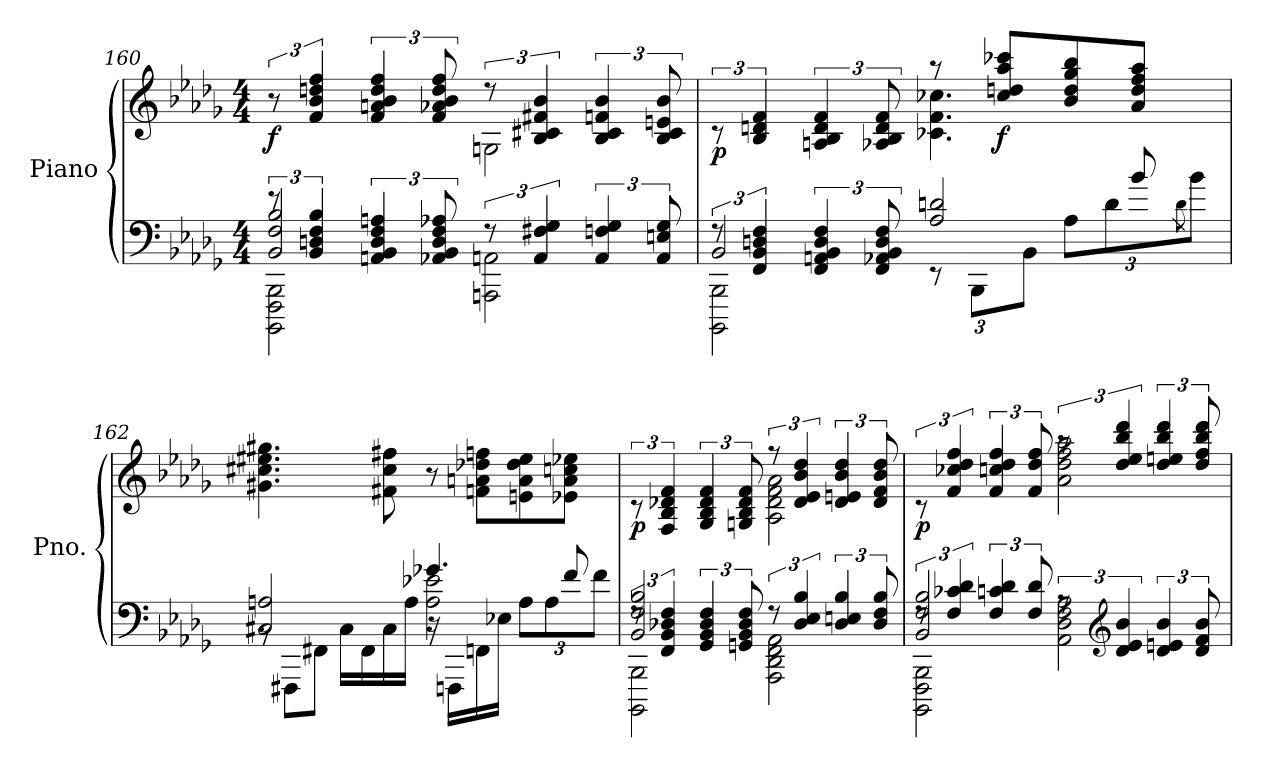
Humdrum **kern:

**kern	**kern	**dynam
*part1	*part1	*part1
*staff2	*staff1	*staff1/2
*I"Piano	*	*
*I'Pno.	*	*
!!LO:LB:g=z
*clefF4	*clefG2	*
*k[b-e-a-d-g-]	*k[b-e-a-d-g-]	*
*M4/4	*M4/4	*
=160	=160	=160
*^	*^	*
*	*^	*	*	*
!	!	!	!	!	!LO:DY:b
2BB-/ 2F/ 2B-/	12re	2BBBB-\ 2FFF\ 2BBB-\	12r	2ryy	f
.	6BB-/ 6Dn/ 6F/ 6B-/	.	6f/ 6b-/ 6ddn/ 6ff/	.	.
.	6AAn/ 6BB-/ 6D/ 6F/ 6An/	.	6f/ 6an/ 6b-/ 6dd/ 6ff/	.	.
.	12AA-X/ 12BB-/ 12D/ 12F/ 12A-X/	.	12f/ 12a-X/ 12b-/ 12dd/ 12ff/	.	.
2ryy	12r	2AAAn\ 2AAn\	12r	2Gn\	.
.	6AA/ 6F#X/ 6G-/	.	6B-/ 6c#X/ 6f#X/ 6b-/	.	.
.	6AA/ 6Fn/ 6G-/	.	6B-/ 6c#/ 6fn/ 6b-/	.	.
.	12AA/ 12En/ 12G-/	.	12B-/ 12c#/ 12en/ 12b-/	.	.
=161	=161	=161	=161	=161	=161
!	!	!	!	!	!LO:DY:b
2BB-/	12rF	2BBBB-\ 2BBB-\	12rc	2ryy	p
.	6FF/ 6BB-/ 6Dn/ 6F/	.	6B-/ 6dn/ 6f/	.	.
.	6FF/ 6AAn/ 6BB-/ 6D/ 6F/	.	6An/ 6B-/ 6d/ 6f/	.	.
.	12FF/ 12AA-X/ 12BB-/ 12D/ 12F/	.	12A-X/ 12B-/ 12d/ 12f/	.	.
*	*	*Xbrackettup	*	*	*
4.ryy	2A-/ 2dn/	12r	8r	4.c-X\ 4.f\ 4.cc-X\	.
.	.	12BBB-\L	.	.	.
!	!	!	!	!	!LO:DY:b
.	.	.	8cc-/ 8ddn/ 8aa-/ 8ccc-X/L	.	f
.	.	12BB-\J	.	.	.
.	.	12A-\L	8b-/ 8dd/ 8gg-/ 8bb-/	.	.
.	.	12d\	.	.	.
8b-/	.	.	8a-/ 8dd/ 8ff/ 8aa-/J	8ryy	.
.	.	8qd\	.	.	.
.	.	12b-\J	.	.	.
*	*	*	*v	*v	*
=162	=162	=162	=162	=162
*	*Xtuplet	*	*	*
2C#X/ 2An/	12rBB	2ryy	4.g#X\ 4.cc#X\ 4.ee#X\ 4.gg#X\	.
.	12FFF#X\L	.	.	.
.	12FF#X\J	.	.	.
.	16C#\LL	.	.	.
.	16FF#\	.	.	.
.	16C#\	.	8f#X\ 8cc#\ 8ff#X\	.
.	16A\JJ	.	.	.
4.g-X/	16r	2A\ 2e-X\	8r	.
.	16FFFn\LL	.	.	.
.	16FFn\	.	8fn\ 8an\ 8dd-X\ 8ffn\L	.
.	16E-X\JJ	.	.	.
*	*tuplet	*	*	*
.	12A\L	.	8en\ 8a\ 8dd-\ 8ee#\	.
.	12A\	.	.	.
8f/	.	.	8e-X\ 8a\ 8ccn\ 8ee-X\J	.
.	12f\J	.	.	.
!!LO:LB:g=z
=163	=163	=163	=163	=163
*	*brackettup	*	*	*
*	*	*	*^	*
!	!	!	!	!	!LO:DY:b
2BB-/ 2F/ 2B-/	12rF	2BBBB-\ 2BBB-\	12rc	2ryy	p
.	6FF/ 6BB-/ 6D-X/ 6F/	.	6F/ 6B-/ 6d-X/ 6f/	.	.
.	6GG-/ 6BB-/ 6D-/ 6F/	.	6G-/ 6B-/ 6d-/ 6f/	.	.
.	12GGn/ 12BB-/ 12D-/ 12F/	.	12Gn/ 12B-/ 12d-/ 12f/	.	.
2ryy	12rF	2AAA-\ 2DD-\ 2FF\ 2AA-\	12r	2A-\ 2d-\ 2f\ 2a-\	.
.	6D-/ 6E-/ 6B-/	.	6d-/ 6e-/ 6b-/ 6dd-/	.	.
.	6D-/ 6En/ 6B-/	.	6d-/ 6en/ 6b-/ 6dd-/	.	.
.	12D-/ 12F/ 12B-/	.	12d-/ 12f/ 12b-/ 12dd-/	.	.
=164	=164	=164	=164	=164	=164
!	!	!	!	!	!LO:DY:b
2BB-/ 2F/ 2B-/	12rF	2BBBB-\ 2FFF\ 2BBB-\	12rc	2ryy	p
.	6F/ 6c-X/ 6d-/	.	6f/ 6cc-X/ 6dd-/ 6ff/	.	.
.	6F/ 6cn/ 6d-/	.	6f/ 6ccn/ 6dd-/ 6ff/	.	.
.	12F/ 12d-/	.	12f/ 12dd-/ 12ff/	.	.
2ryy	12rA	2AA-\ 2D-\ 2F\ 2A-\	12raa	2a-\ 2dd-\ 2ff\ 2aa-\	.
*clefG2	*	*	*	*	*
.	6d-/ 6e-/ 6b-/	.	6dd-/ 6ee-/ 6bb-/ 6ddd-/	.	.
.	6d-/ 6en/ 6b-/	.	6dd-/ 6een/ 6bb-/ 6ddd-/	.	.
.	12d-/ 12f/ 12b-/	.	12dd-/ 12ff/ 12bb-/ 12ddd-/	.	.
*v	*v	*v	*	*	*
*	*v	*v	*
=	=	=
*-	*-	*-
